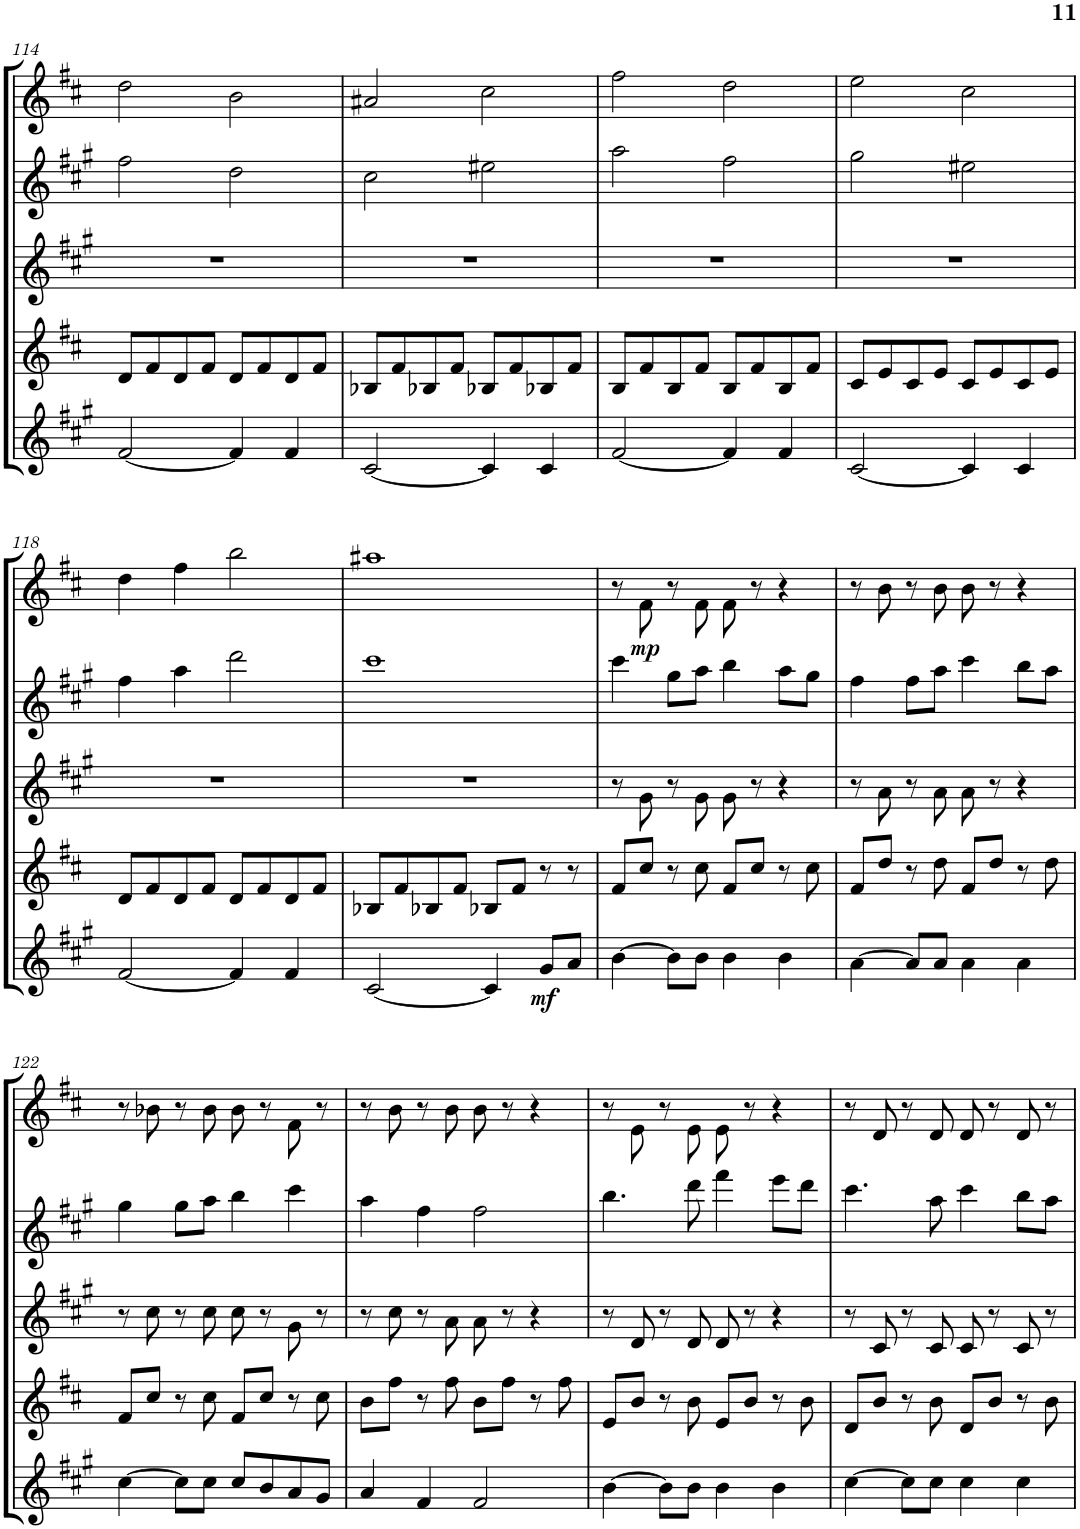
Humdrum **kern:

**kern	**dynam	**kern	**kern	**kern	**kern	**dynam
*part5	*part5	*part4	*part3	*part2	*part1	*part1
*staff5	*staff5	*staff4	*staff3	*staff2	*staff1	*staff1
*I"Baritone Saxophone	*	*I"Tenor Saxophone	*I"Alto Saxophone	*I"Alto Saxophone	*I"Soprano Saxophone	*
*I'Bar Sax	*	*I'T Sax	*I'A Sax	*I'A Sax	*I'S Sax	*
!!LO:PB:g=z
*clefG2	*	*clefG2	*clefG2	*clefG2	*clefG2	*
*Trd12c21	*	*Trd8c14	*Trd5c9	*Trd5c9	*Trd1c2	*
*k[f#c#g#]	*	*k[f#c#]	*k[f#c#g#]	*k[f#c#g#]	*k[f#c#]	*
*M4/4	*	*M4/4	*M4/4	*M4/4	*M4/4	*
=114	=114	=114	=114	=114	=114	=114
[2f#/	.	8d/L	1r	2ff#\	2dd\	.
.	.	8f#/	.	.	.	.
.	.	8d/	.	.	.	.
.	.	8f#/J	.	.	.	.
4f#/]	.	8d/L	.	2dd\	2b\	.
.	.	8f#/	.	.	.	.
4f#/	.	8d/	.	.	.	.
.	.	8f#/J	.	.	.	.
=115	=115	=115	=115	=115	=115	=115
[2c#/	.	8B-X/L	1r	2cc#\	2a#X/	.
.	.	8f#/	.	.	.	.
.	.	8B-X/	.	.	.	.
.	.	8f#/J	.	.	.	.
4c#/]	.	8B-X/L	.	2ee#X\	2cc#\	.
.	.	8f#/	.	.	.	.
4c#/	.	8B-X/	.	.	.	.
.	.	8f#/J	.	.	.	.
=116	=116	=116	=116	=116	=116	=116
[2f#/	.	8B/L	1r	2aa\	2ff#\	.
.	.	8f#/	.	.	.	.
.	.	8B/	.	.	.	.
.	.	8f#/J	.	.	.	.
4f#/]	.	8B/L	.	2ff#\	2dd\	.
.	.	8f#/	.	.	.	.
4f#/	.	8B/	.	.	.	.
.	.	8f#/J	.	.	.	.
=117	=117	=117	=117	=117	=117	=117
[2c#/	.	8c#/L	1r	2gg#\	2ee\	.
.	.	8e/	.	.	.	.
.	.	8c#/	.	.	.	.
.	.	8e/J	.	.	.	.
4c#/]	.	8c#/L	.	2ee#X\	2cc#\	.
.	.	8e/	.	.	.	.
4c#/	.	8c#/	.	.	.	.
.	.	8e/J	.	.	.	.
!!LO:LB:g=z
=118	=118	=118	=118	=118	=118	=118
[2f#/	.	8d/L	1r	4ff#\	4dd\	.
.	.	8f#/	.	.	.	.
.	.	8d/	.	4aa\	4ff#\	.
.	.	8f#/J	.	.	.	.
4f#/]	.	8d/L	.	2ddd\	2bb\	.
.	.	8f#/	.	.	.	.
4f#/	.	8d/	.	.	.	.
.	.	8f#/J	.	.	.	.
=119	=119	=119	=119	=119	=119	=119
[2c#/	.	8B-X/L	1r	1ccc#	1aa#X	.
.	.	8f#/	.	.	.	.
.	.	8B-X/	.	.	.	.
.	.	8f#/J	.	.	.	.
4c#/]	.	8B-X/L	.	.	.	.
.	.	8f#/J	.	.	.	.
!	!LO:DY:b	!	!	!	!	!
8g#/L	mf	8r	.	.	.	.
8a/J	.	8r	.	.	.	.
=120	=120	=120	=120	=120	=120	=120
[4b\	.	8f#/L	8r	4ccc#\	8r	.
!	!	!	!	!	!	!LO:DY:b
.	.	8cc#/J	8g#\	.	8f#\	mp
8b\L]	.	8r	8r	8gg#\L	8r	.
8b\J	.	8cc#\	8g#\	8aa\J	8f#\	.
4b\	.	8f#/L	8g#\	4bb\	8f#\	.
.	.	8cc#/J	8r	.	8r	.
4b\	.	8r	4r	8aa\L	4r	.
.	.	8cc#\	.	8gg#\J	.	.
=121	=121	=121	=121	=121	=121	=121
[4a\	.	8f#/L	8r	4ff#\	8r	.
.	.	8dd/J	8a\	.	8b\	.
8a/L]	.	8r	8r	8ff#\L	8r	.
8a/J	.	8dd\	8a\	8aa\J	8b\	.
4a\	.	8f#/L	8a\	4ccc#\	8b\	.
.	.	8dd/J	8r	.	8r	.
4a\	.	8r	4r	8bb\L	4r	.
.	.	8dd\	.	8aa\J	.	.
!!LO:LB:g=z
=122	=122	=122	=122	=122	=122	=122
[4cc#\	.	8f#/L	8r	4gg#\	8r	.
.	.	8cc#/J	8cc#\	.	8b-X\	.
8cc#\L]	.	8r	8r	8gg#\L	8r	.
8cc#\J	.	8cc#\	8cc#\	8aa\J	8b-\	.
8cc#/L	.	8f#/L	8cc#\	4bb\	8b-\	.
8b/	.	8cc#/J	8r	.	8r	.
8a/	.	8r	8g#\	4ccc#\	8f#\	.
8g#/J	.	8cc#\	8r	.	8r	.
=123	=123	=123	=123	=123	=123	=123
4a/	.	8b\L	8r	4aa\	8r	.
.	.	8ff#\J	8cc#\	.	8b\	.
4f#/	.	8r	8r	4ff#\	8r	.
.	.	8ff#\	8a\	.	8b\	.
2f#/	.	8b\L	8a\	2ff#\	8b\	.
.	.	8ff#\J	8r	.	8r	.
.	.	8r	4r	.	4r	.
.	.	8ff#\	.	.	.	.
=124	=124	=124	=124	=124	=124	=124
[4b\	.	8e/L	8r	4.bb\	8r	.
.	.	8b/J	8d/	.	8e\	.
8b\L]	.	8r	8r	.	8r	.
8b\J	.	8b\	8d/	8ddd\	8e\	.
4b\	.	8e/L	8d/	4fff#\	8e\	.
.	.	8b/J	8r	.	8r	.
4b\	.	8r	4r	8eee\L	4r	.
.	.	8b\	.	8ddd\J	.	.
=125	=125	=125	=125	=125	=125	=125
[4cc#\	.	8d/L	8r	4.ccc#\	8r	.
.	.	8b/J	8c#/	.	8d/	.
8cc#\L]	.	8r	8r	.	8r	.
8cc#\J	.	8b\	8c#/	8aa\	8d/	.
4cc#\	.	8d/L	8c#/	4ccc#\	8d/	.
.	.	8b/J	8r	.	8r	.
4cc#\	.	8r	8c#/	8bb\L	8d/	.
.	.	8b\	8r	8aa\J	8r	.
=	=	=	=	=	=	=
*-	*-	*-	*-	*-	*-	*-
